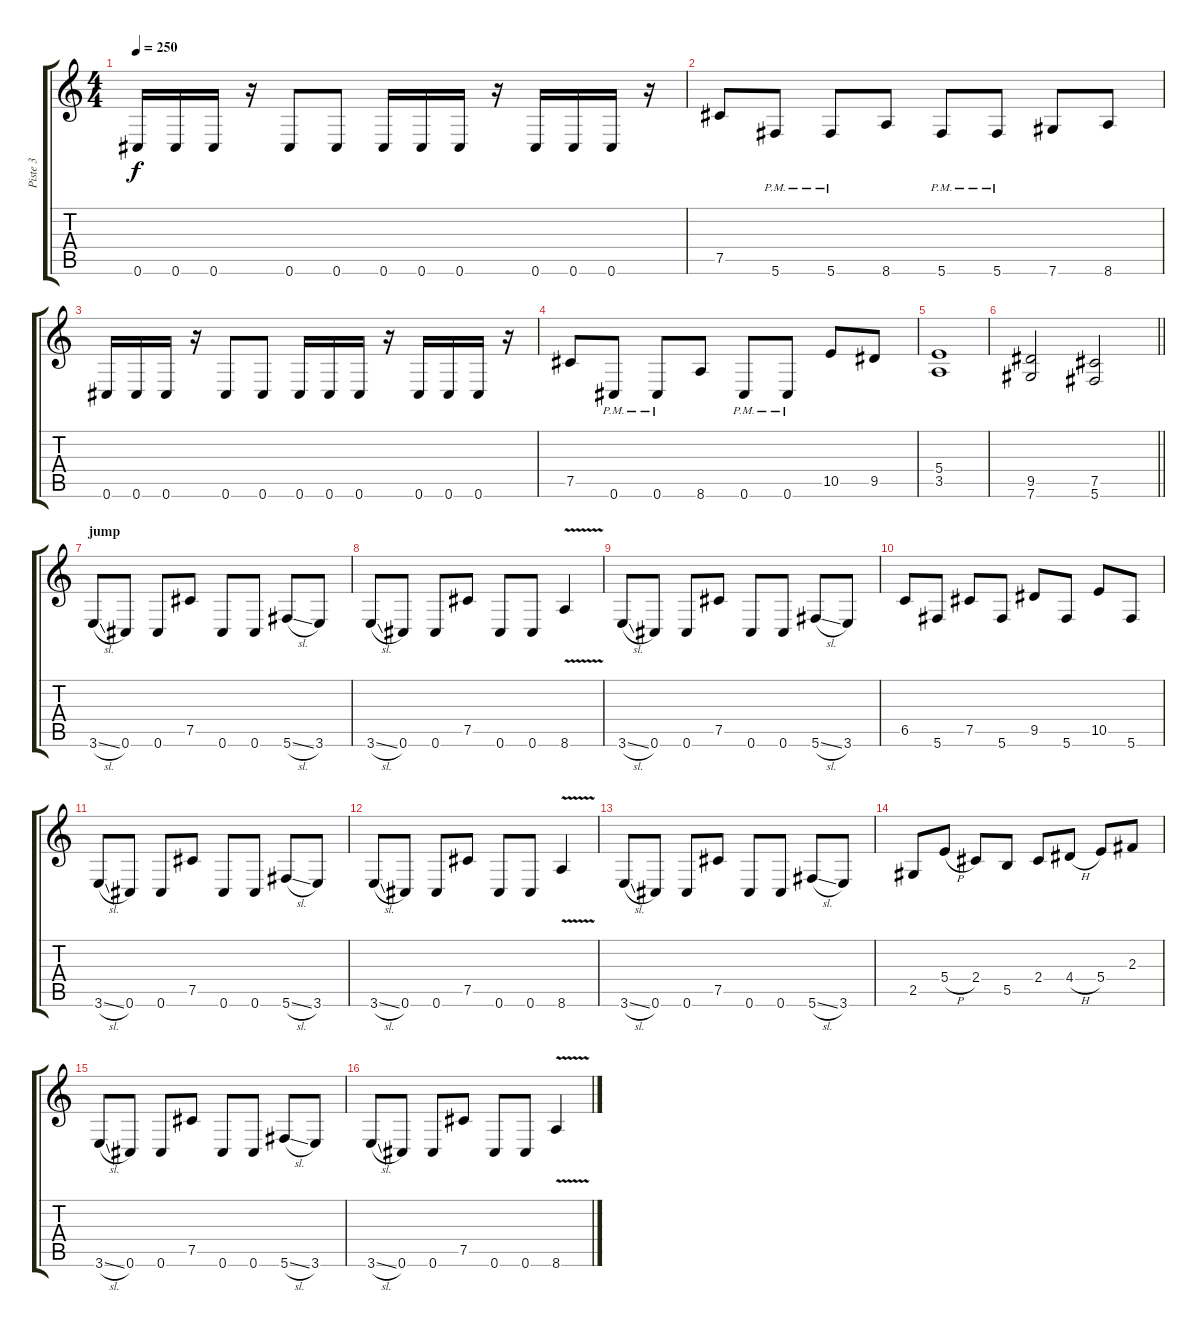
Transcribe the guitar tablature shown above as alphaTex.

\track ("Piste 3" "Piste 3") {instrument distortionguitar}
\staff {score tabs}
\tuning (Db4 Ab3 E3 B2 Gb2 Db2) {hide}
\ts (4 4)
\tempo 250
\clef g2
\ks c
0.6.16{dy f} 0.6.16 0.6.16 r.16 0.6.8 0.6.8 0.6.16 0.6.16 0.6.16 r.16 0.6.16 0.6.16 0.6.16 r.16 |
7.5.8 5.6{pm}.8 5.6{pm}.8 8.6.8 5.6{pm}.8 5.6{pm}.8 7.6.8 8.6.8 |
0.6.16 0.6.16 0.6.16 r.16 0.6.8 0.6.8 0.6.16 0.6.16 0.6.16 r.16 0.6.16 0.6.16 0.6.16 r.16 |
7.5.8 0.6{pm}.8 0.6{pm}.8 8.6.8 0.6{pm}.8 0.6{pm}.8 10.5.8 9.5.8 |
(5.4 3.5).1 |
\barLineRight lightlight
(9.5 7.6).2 (7.5 5.6).2 |
\section ("" "jump")
3.6{sl}.8 0.6.8 0.6.8 7.5.8 0.6.8 0.6.8 5.6{sl}.8 3.6.8 |
3.6{sl}.8 0.6.8 0.6.8 7.5.8 0.6.8 0.6.8 8.6{v}.4 |
3.6{sl}.8 0.6.8 0.6.8 7.5.8 0.6.8 0.6.8 5.6{sl}.8 3.6.8 |
6.5.8 5.6.8 7.5.8 5.6.8 9.5.8 5.6.8 10.5.8 5.6.8 |
3.6{sl}.8 0.6.8 0.6.8 7.5.8 0.6.8 0.6.8 5.6{sl}.8 3.6.8 |
3.6{sl}.8 0.6.8 0.6.8 7.5.8 0.6.8 0.6.8 8.6{v}.4 |
3.6{sl}.8 0.6.8 0.6.8 7.5.8 0.6.8 0.6.8 5.6{sl}.8 3.6.8 |
2.5.8 5.4{h}.8 2.4.8 5.5.8 2.4.8 4.4{h}.8 5.4.8 2.3.8 |
3.6{sl}.8 0.6.8 0.6.8 7.5.8 0.6.8 0.6.8 5.6{sl}.8 3.6.8 |
3.6{sl}.8 0.6.8 0.6.8 7.5.8 0.6.8 0.6.8 8.6{v}.4
